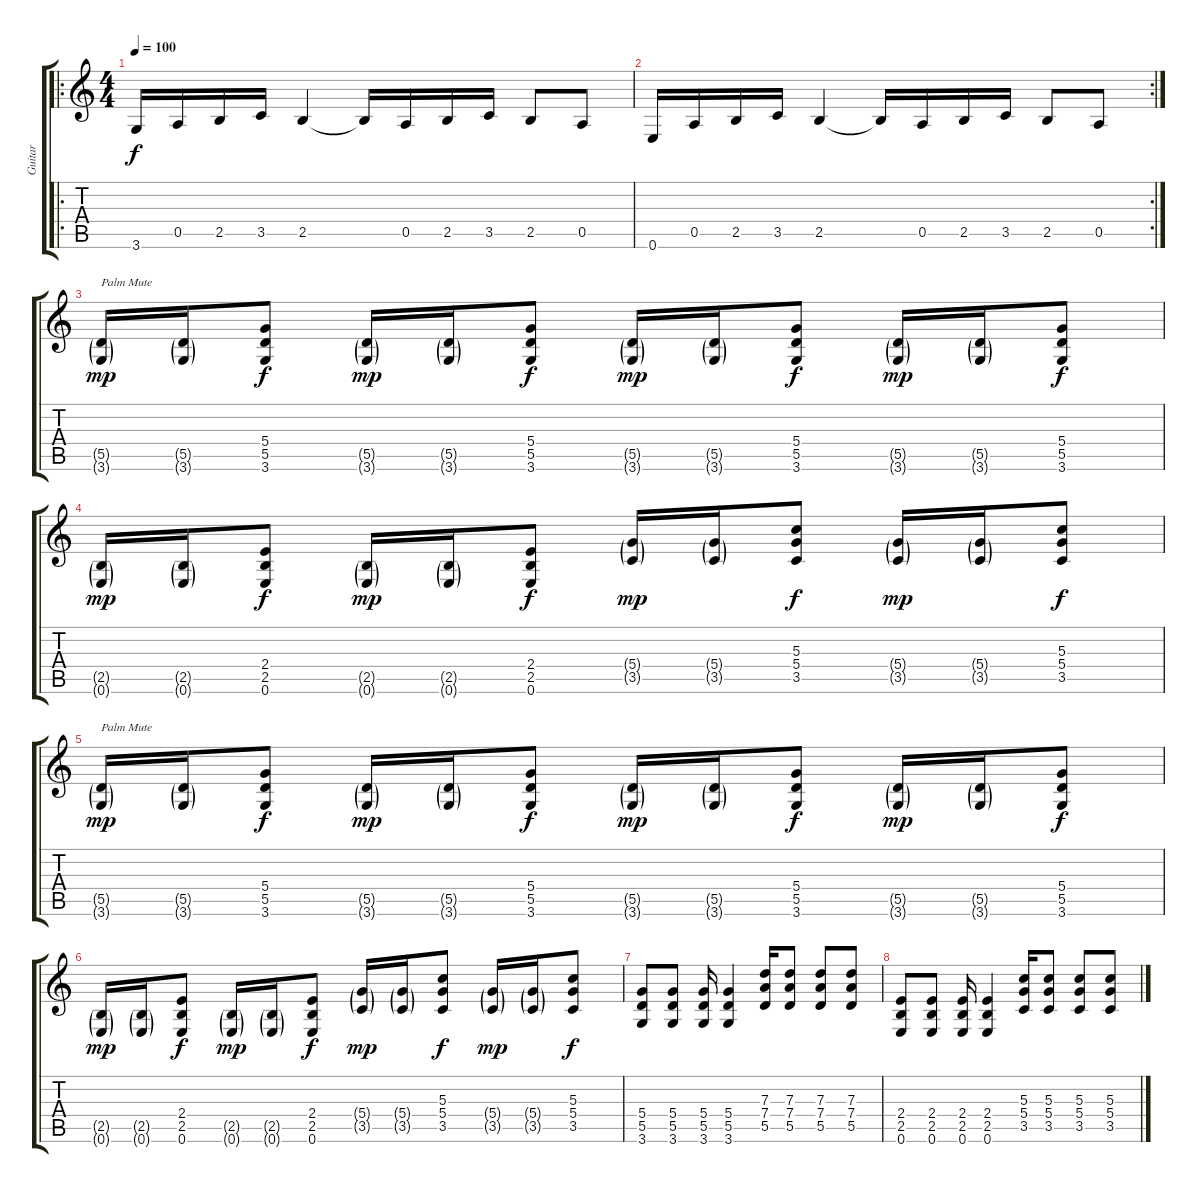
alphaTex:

\track ("Guitar" "Guitar") {instrument overdrivenguitar}
\staff {score tabs}
\tuning (E4 B3 G3 D3 A2 E2) {hide}
\ro
\ts (4 4)
\tempo 100
\clef g2
\ks c
3.6.16{dy f} 0.5.16 2.5.16 3.5.16 2.5.4 2.5{t}.16 0.5.16 2.5.16 3.5.16 2.5.8 0.5.8 |
\rc 2
0.6.16 0.5.16 2.5.16 3.5.16 2.5.4 2.5{t}.16 0.5.16 2.5.16 3.5.16 2.5.8 0.5.8 |
(5.5{g} 3.6{g}).16{txt "Palm Mute" dy mp} (5.5{g} 3.6{g}).16 (5.4 5.5 3.6).8{dy f} (5.5{g} 3.6{g}).16{dy mp} (5.5{g} 3.6{g}).16 (5.4 5.5 3.6).8{dy f} (5.5{g} 3.6{g}).16{dy mp} (5.5{g} 3.6{g}).16 (5.4 5.5 3.6).8{dy f} (5.5{g} 3.6{g}).16{dy mp} (5.5{g} 3.6{g}).16 (5.4 5.5 3.6).8{dy f} |
(2.5{g} 0.6{g}).16{dy mp} (2.5{g} 0.6{g}).16 (2.4 2.5 0.6).8{dy f} (2.5{g} 0.6{g}).16{dy mp} (2.5{g} 0.6{g}).16 (2.4 2.5 0.6).8{dy f} (5.4{g} 3.5{g}).16{dy mp} (5.4{g} 3.5{g}).16 (5.3 5.4 3.5).8{dy f} (5.4{g} 3.5{g}).16{dy mp} (5.4{g} 3.5{g}).16 (5.3 5.4 3.5).8{dy f} |
(5.5{g} 3.6{g}).16{txt "Palm Mute" dy mp} (5.5{g} 3.6{g}).16 (5.4 5.5 3.6).8{dy f} (5.5{g} 3.6{g}).16{dy mp} (5.5{g} 3.6{g}).16 (5.4 5.5 3.6).8{dy f} (5.5{g} 3.6{g}).16{dy mp} (5.5{g} 3.6{g}).16 (5.4 5.5 3.6).8{dy f} (5.5{g} 3.6{g}).16{dy mp} (5.5{g} 3.6{g}).16 (5.4 5.5 3.6).8{dy f} |
(2.5{g} 0.6{g}).16{dy mp} (2.5{g} 0.6{g}).16 (2.4 2.5 0.6).8{dy f} (2.5{g} 0.6{g}).16{dy mp} (2.5{g} 0.6{g}).16 (2.4 2.5 0.6).8{dy f} (5.4{g} 3.5{g}).16{dy mp} (5.4{g} 3.5{g}).16 (5.3 5.4 3.5).8{dy f} (5.4{g} 3.5{g}).16{dy mp} (5.4{g} 3.5{g}).16 (5.3 5.4 3.5).8{dy f} |
(5.4 5.5 3.6).8 (5.4 5.5 3.6).8 (5.4 5.5 3.6).16 (5.4 5.5 3.6).4 (7.3 7.4 5.5).16 (7.3 7.4 5.5).8 (7.3 7.4 5.5).8 (7.3 7.4 5.5).8 |
(2.4 2.5 0.6).8 (2.4 2.5 0.6).8 (2.4 2.5 0.6).16 (2.4 2.5 0.6).4 (5.3 5.4 3.5).16 (5.3 5.4 3.5).8 (5.3 5.4 3.5).8 (5.3 5.4 3.5).8
